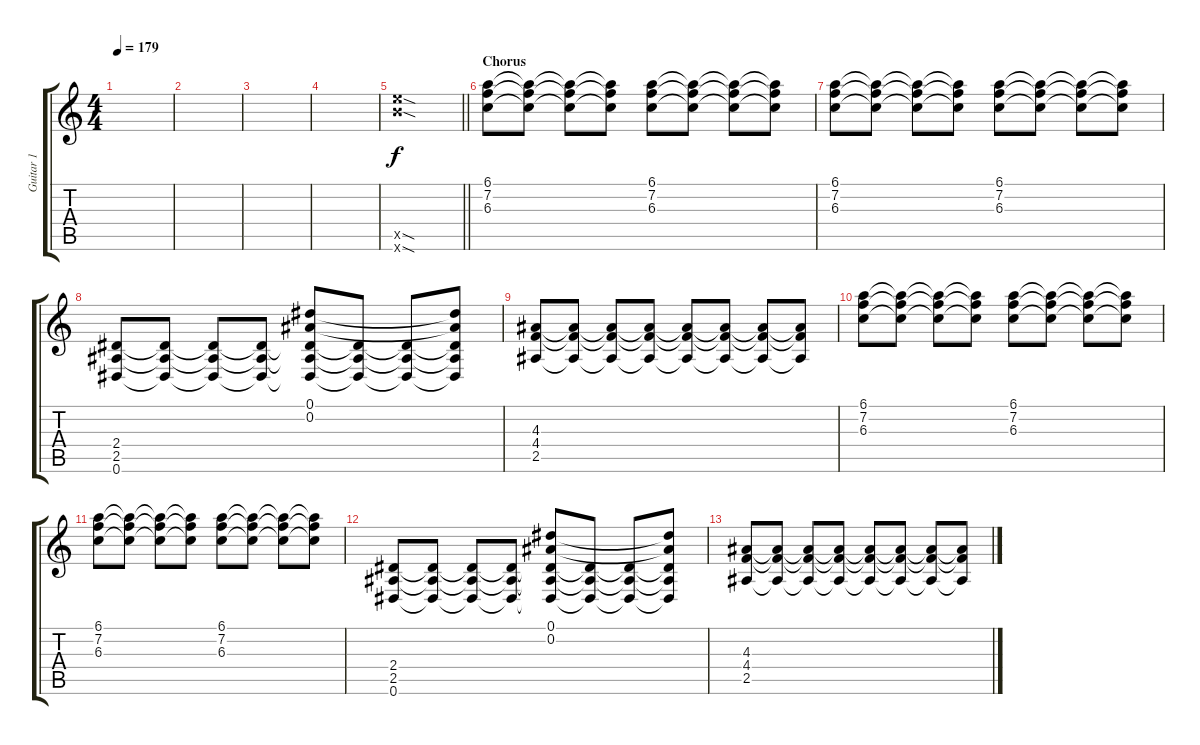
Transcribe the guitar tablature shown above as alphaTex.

\track ("Guitar 1" "Guitar 1") {instrument overdrivenguitar}
\staff {score tabs}
\tuning (Eb4 Bb3 Gb3 Db3 Ab2 Eb2) {hide}
\ts (4 4)
\tempo 179
\clef g2
\ks c
|
|
|
|
\barLineRight lightlight
(20.5{sod x} 20.6{sod x}).1 |
\section ("" "Chorus")
(6.1 7.2 6.3).8 (6.1{t} 7.2{t} 6.3{t}).8 (6.1{t} 7.2{t} 6.3{t}).8 (6.1{t} 7.2{t} 6.3{t}).8 (6.1 7.2 6.3).8 (6.1{t} 7.2{t} 6.3{t}).8 (6.1{t} 7.2{t} 6.3{t}).8 (6.1{t} 7.2{t} 6.3{t}).8 |
(6.1 7.2 6.3).8 (6.1{t} 7.2{t} 6.3{t}).8 (6.1{t} 7.2{t} 6.3{t}).8 (6.1{t} 7.2{t} 6.3{t}).8 (6.1 7.2 6.3).8 (6.1{t} 7.2{t} 6.3{t}).8 (6.1{t} 7.2{t} 6.3{t}).8 (6.1{t} 7.2{t} 6.3{t}).8 |
(2.4 2.5 0.6).8 (2.4{t} 2.5{t} 0.6{t}).8 (2.4{t} 2.5{t} 0.6{t}).8 (2.4{t} 2.5{t} 0.6{t}).8 (0.1 0.2 2.4{t} 2.5{t} 0.6{t}).8 (2.4{t} 2.5{t} 0.6{t}).8 (2.4{t} 2.5{t} 0.6{t}).8 (0.1{t} 0.2{t} 2.4{t} 2.5{t} 0.6{t}).8 |
(4.3 4.4 2.5).8 (4.3{t} 4.4{t} 2.5{t}).8 (4.3{t} 4.4{t} 2.5{t}).8 (4.3{t} 4.4{t} 2.5{t}).8 (4.3{t} 4.4{t} 2.5{t}).8 (4.3{t} 4.4{t} 2.5{t}).8 (4.3{t} 4.4{t} 2.5{t}).8 (4.3{t} 4.4{t} 2.5{t}).8 |
(6.1 7.2 6.3).8 (6.1{t} 7.2{t} 6.3{t}).8 (6.1{t} 7.2{t} 6.3{t}).8 (6.1{t} 7.2{t} 6.3{t}).8 (6.1 7.2 6.3).8 (6.1{t} 7.2{t} 6.3{t}).8 (6.1{t} 7.2{t} 6.3{t}).8 (6.1{t} 7.2{t} 6.3{t}).8 |
(6.1 7.2 6.3).8 (6.1{t} 7.2{t} 6.3{t}).8 (6.1{t} 7.2{t} 6.3{t}).8 (6.1{t} 7.2{t} 6.3{t}).8 (6.1 7.2 6.3).8 (6.1{t} 7.2{t} 6.3{t}).8 (6.1{t} 7.2{t} 6.3{t}).8 (6.1{t} 7.2{t} 6.3{t}).8 |
(2.4 2.5 0.6).8 (2.4{t} 2.5{t} 0.6{t}).8 (2.4{t} 2.5{t} 0.6{t}).8 (2.4{t} 2.5{t} 0.6{t}).8 (0.1 0.2 2.4{t} 2.5{t} 0.6{t}).8 (2.4{t} 2.5{t} 0.6{t}).8 (2.4{t} 2.5{t} 0.6{t}).8 (0.1{t} 0.2{t} 2.4{t} 2.5{t} 0.6{t}).8 |
(4.3 4.4 2.5).8 (4.3{t} 4.4{t} 2.5{t}).8 (4.3{t} 4.4{t} 2.5{t}).8 (4.3{t} 4.4{t} 2.5{t}).8 (4.3{t} 4.4{t} 2.5{t}).8 (4.3{t} 4.4{t} 2.5{t}).8 (4.3{t} 4.4{t} 2.5{t}).8 (4.3{t} 4.4{t} 2.5{t}).8
